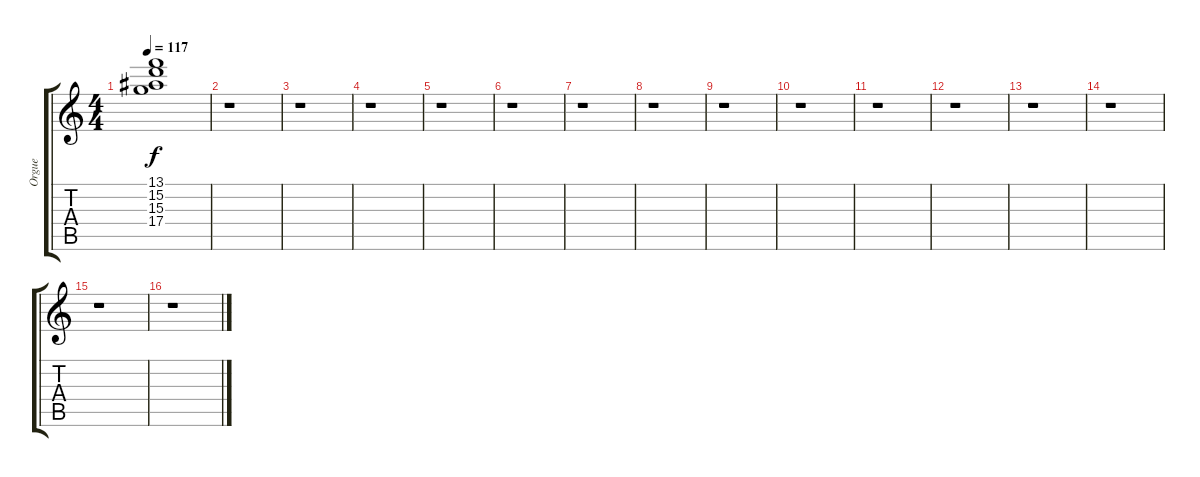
\track ("Orgue" "Orgue") {instrument acousticbass}
\staff {score tabs}
\tuning (E4 B3 G3 D3 A2 E2) {hide}
\ts (4 4)
\tempo 117
\clef g2
\ks c
(13.1{t} 15.2{t} 15.3{t} 17.4{t}).1{dy f} |
r.1 |
r.1 |
r.1 |
r.1 |
r.1 |
r.1 |
r.1 |
r.1 |
r.1 |
r.1 |
r.1 |
r.1 |
r.1 |
r.1 |
r.1
